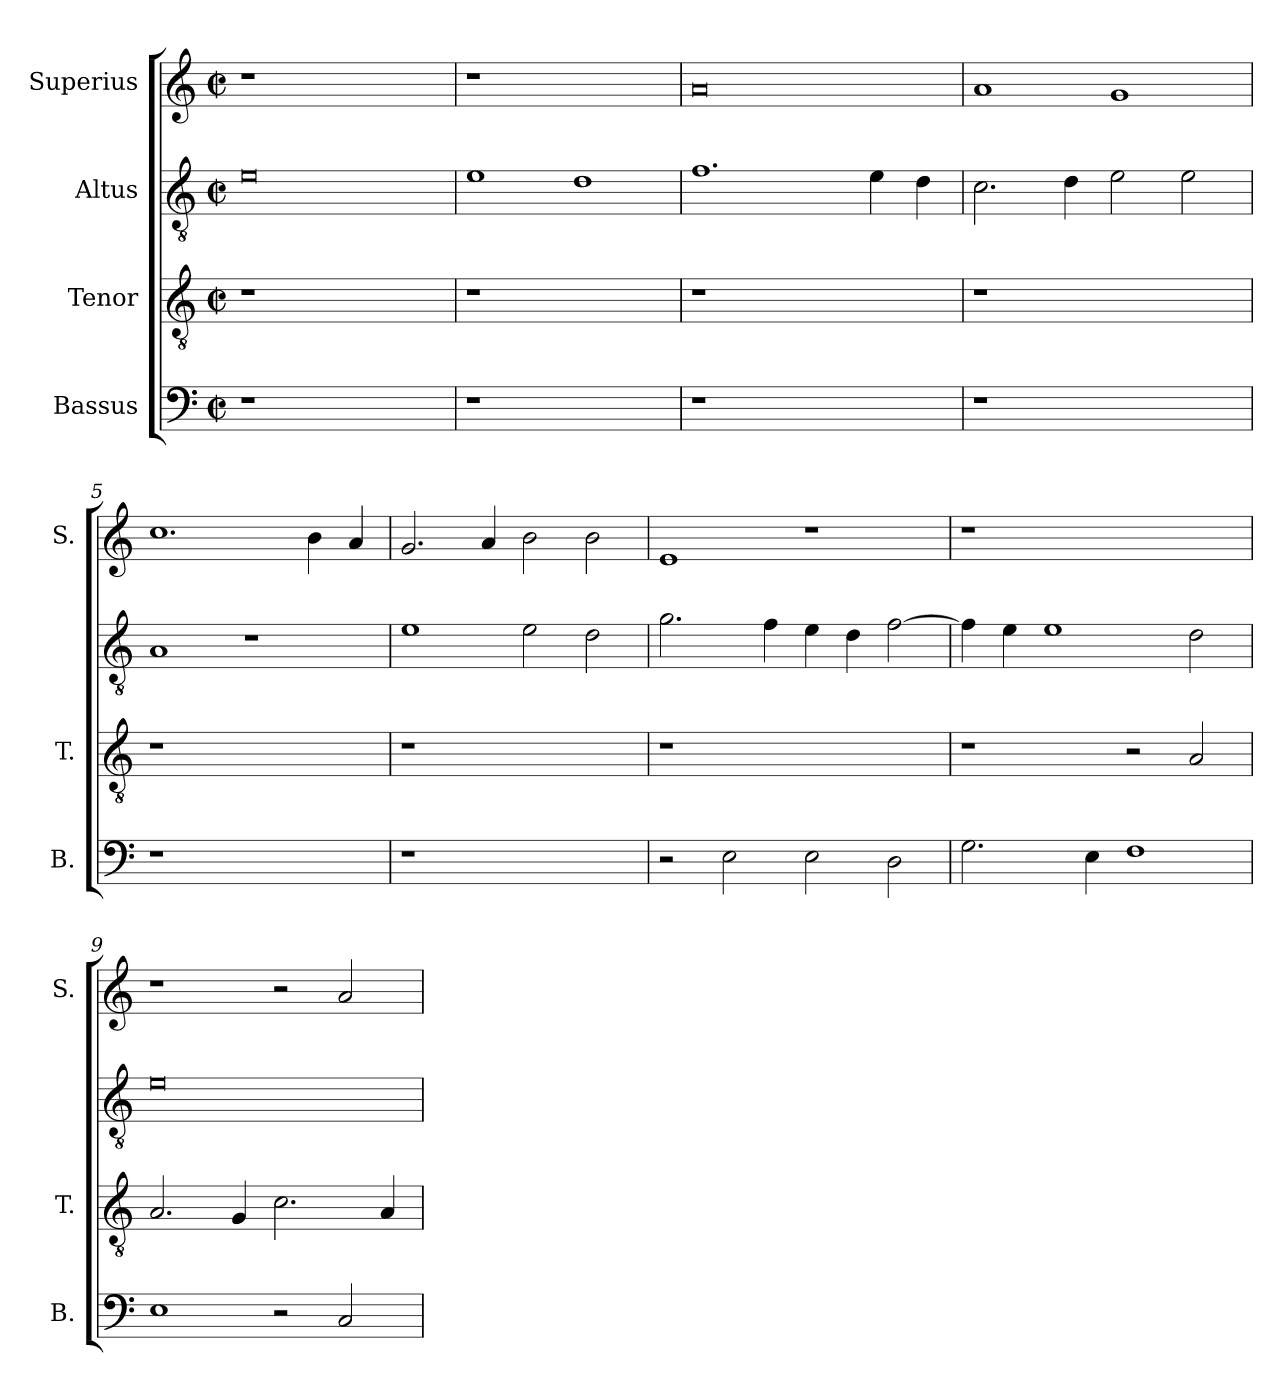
**kern	**kern	**kern	**kern
*part4	*part3	*part2	*part1
*staff4	*staff3	*staff2	*staff1
*I"Bassus	*I"Tenor	*I"Altus	*I"Superius
*I'B.	*I'T.	*	*I'S.
!!LO:PB:g=z
*clefF4	*clefGv2	*clefGv2	*clefG2
*	*ITrd7c12	*ITrd7c12	*
*k[]	*k[]	*k[]	*k[]
*C:	*C:	*C:	*C:
*M2/2	*M2/2	*M2/2	*M2/2
*met(c|)	*met(c|)	*met(c|)	*met(c|)
=1	=1	=1	=1
!LO:N:vis=1	!LO:N:vis=1	!	!LO:N:vis=1
1r	1r	0Ei	1r
1ryy	1ryy	.	1ryy
=2	=2	=2	=2
!LO:N:vis=1	!LO:N:vis=1	!	!LO:N:vis=1
1r	1r	1Ei	1r
1ryy	1ryy	1Di	1ryy
=3	=3	=3	=3
!LO:N:vis=1	!LO:N:vis=1	!	!
1r	1r	1.Fi	0ai
1ryy	1ryy	.	.
.	.	4Ei\	.
.	.	4Di\	.
=4	=4	=4	=4
!LO:N:vis=1	!LO:N:vis=1	!	!
1r	1r	2.Ci\	1ai
.	.	4Di\	.
1ryy	1ryy	2Ei\	1gi
.	.	2Ei\	.
=5	=5	=5	=5
!LO:N:vis=1	!LO:N:vis=1	!	!
1r	1r	1AAi	1.cci
1ryy	1ryy	1r	.
.	.	.	4bi\
.	.	.	4ai/
=6	=6	=6	=6
!LO:N:vis=1	!LO:N:vis=1	!	!
1r	1r	1Ei	2.gi/
.	.	.	4ai/
1ryy	1ryy	2Ei\	2bi\
.	.	2Di\	2bi\
!!LO:LB:g=z
=7	=7	=7	=7
!	!LO:N:vis=1	!	!
2r	1r	2.Gi\	1ei
2Ei\	.	.	.
.	.	4Fi\	.
2Ei\	1ryy	4Ei\	1r
.	.	4Di\	.
2Di\	.	[>2Fi\	.
=8	=8	=8	=8
!	!	!	!LO:N:vis=1
2.Gi\	1r	4Fi\]	1r
.	.	4Ei\	.
.	.	1Ei	.
4Ei\	.	.	.
1Fi	2r	.	1ryy
.	2AAi/	2Di\	.
=9	=9	=9	=9
1Ei	2.AAi/	0Ei	1r
.	4GGi/	.	.
2r	2.Ci\	.	2r
2Ci/	.	.	2ai/
.	4AAi/	.	.
=	=	=	=
*-	*-	*-	*-
